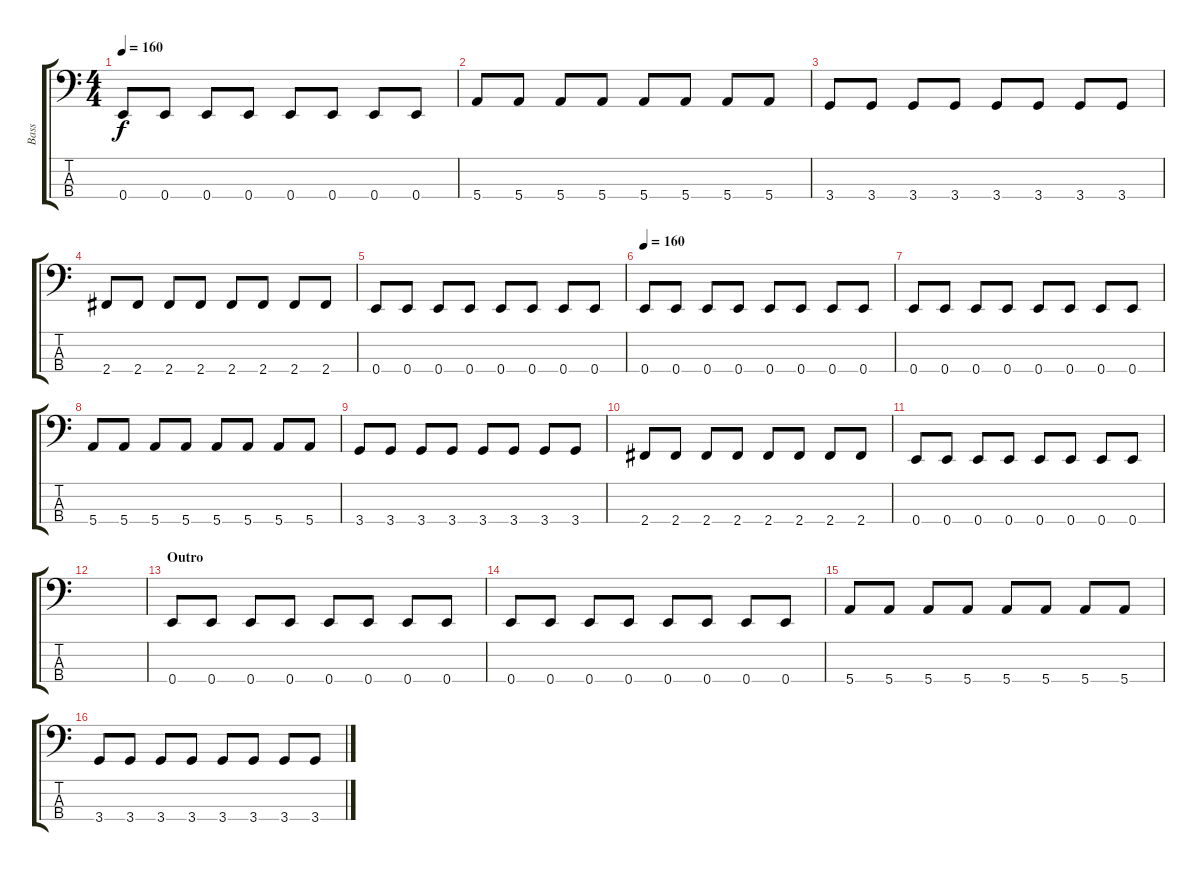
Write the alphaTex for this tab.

\track ("Bass" "Bass") {instrument electricbasspick}
\staff {score tabs}
\tuning (G2 D2 A1 E1) {hide}
\ts (4 4)
\tempo 160
\clef f4
\ks c
0.4.8{dy f} 0.4.8 0.4.8 0.4.8 0.4.8 0.4.8 0.4.8 0.4.8 |
5.4.8 5.4.8 5.4.8 5.4.8 5.4.8 5.4.8 5.4.8 5.4.8 |
3.4.8 3.4.8 3.4.8 3.4.8 3.4.8 3.4.8 3.4.8 3.4.8 |
2.4.8 2.4.8 2.4.8 2.4.8 2.4.8 2.4.8 2.4.8 2.4.8 |
0.4.8 0.4.8 0.4.8 0.4.8 0.4.8 0.4.8 0.4.8 0.4.8 |
\tempo 160
0.4.8 0.4.8 0.4.8 0.4.8 0.4.8 0.4.8 0.4.8 0.4.8 |
0.4.8 0.4.8 0.4.8 0.4.8 0.4.8 0.4.8 0.4.8 0.4.8 |
5.4.8 5.4.8 5.4.8 5.4.8 5.4.8 5.4.8 5.4.8 5.4.8 |
3.4.8 3.4.8 3.4.8 3.4.8 3.4.8 3.4.8 3.4.8 3.4.8 |
2.4.8 2.4.8 2.4.8 2.4.8 2.4.8 2.4.8 2.4.8 2.4.8 |
0.4.8 0.4.8 0.4.8 0.4.8 0.4.8 0.4.8 0.4.8 0.4.8 |
|
\section ("" "Outro")
0.4.8 0.4.8 0.4.8 0.4.8 0.4.8 0.4.8 0.4.8 0.4.8 |
0.4.8 0.4.8 0.4.8 0.4.8 0.4.8 0.4.8 0.4.8 0.4.8 |
5.4.8 5.4.8 5.4.8 5.4.8 5.4.8 5.4.8 5.4.8 5.4.8 |
3.4.8 3.4.8 3.4.8 3.4.8 3.4.8 3.4.8 3.4.8 3.4.8
